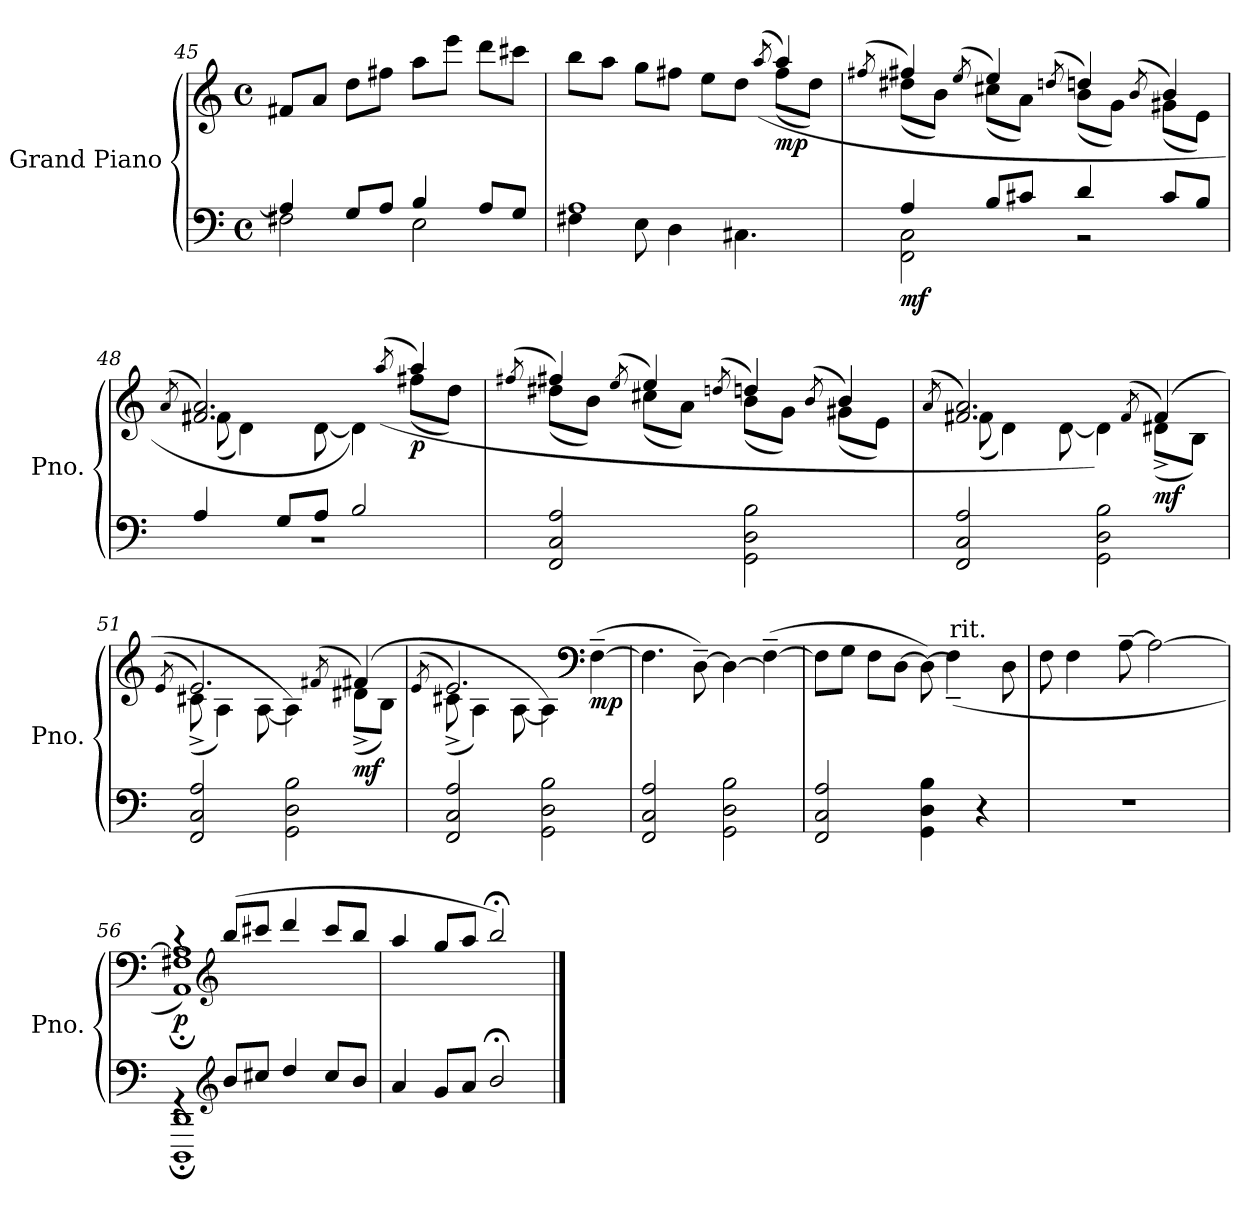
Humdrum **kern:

**kern	**kern	**dynam
*part1	*part1	*part1
*staff2	*staff1	*staff1/2
*I"Grand Piano	*	*
*I'Pno.	*	*
*clefF4	*clefG2	*
*k[]	*k[]	*
*M4/4	*M4/4	*
*met(c)	*met(c)	*
=45	=45	=45
*^	*	*
4A/]	2F#X\	8f#X/L	.
.	.	8a/J	.
8G/L	.	8dd\L	.
8A/J	.	8ff#X\J	.
4B/	2E\	8aa\L	.
.	.	8eee\J	.
8A/L	.	8ddd\L	.
8G/J	.	8ccc#X\J	.
!!LO:LB:g=z
=46	=46	=46	=46
*	*	*^	*
1A	4F#X\	8bb\L	2.ryy	.
.	.	8aa\J	.	.
.	8E\	8gg\L	.	.
.	4D\	8ff#X\J	.	.
.	.	8ee\L	.	.
.	4.C#X\	8dd\J	.	.
.	.	(>(>8qaa/	.	.
!	!	!	!	!LO:DY:b
.	.	4aa/)	(<8ff#\L	mp
.	.	.	8dd\J)	.
=47	=47	=47	=47	=47
.	.	(>8qff#X/	.	.
!	!	!	!	!LO:DY:b=2
4A/	2FF\ 2C\	4ff#/)	(<8dd#X\L	mf
.	.	.	8b\J)	.
.	.	(>8qee/	.	.
8B/L	.	4ee/)	(<8cc#X\L	.
8c#X/J	.	.	8a\J)	.
.	.	(>8qddn/	.	.
4d/	2r	4dd/)	(<8b\L	.
.	.	.	8g\J)	.
.	.	(>8qb/	.	.
8c#/L	.	4b/)	(<8g#X\L	.
8B/J	.	.	8e\J)	.
=48	=48	=48	=48	=48
.	.	(>8qa/	.	.
4A/	1r	2.f#X/ 2.a/)	(<8f#\	.
.	.	.	4d\)	.
8G/L	.	.	.	.
8A/J	.	.	[8d\	.
2B/	.	.	4d\])	.
.	.	(>(>8qaa/	.	.
!	!	!	!	!LO:DY:b
.	.	4aa/)	(<8ff#X\L	p
.	.	.	8dd\J)	.
*v	*v	*	*	*
!!LO:LB:g=z	!!
=49	=49	=49	=49
.	(>8qff#X/	.	.
2FF/ 2C/ 2A/	4ff#/)	(<8dd#X\L	.
.	.	8b\J)	.
.	(>8qee/	.	.
.	4ee/)	(<8cc#X\L	.
.	.	8a\J)	.
.	(>8qddn/	.	.
2GG\ 2D\ 2B\	4dd/)	(<8b\L	.
.	.	8g\J)	.
.	(>8qb/	.	.
.	4b/)	(<8g#X\L	.
.	.	8e\J)	.
=50	=50	=50	=50
.	(>8qa/	.	.
2FF/ 2C/ 2A/	2.f#X/ 2.a/)	(<8f#\	.
.	.	4d\)	.
.	.	[8d\	.
2GG\ 2D\ 2B\	.	4d\])	.
.	(>8qf#/	.	.
!	!	!	!LO:DY:b
.	(>4f#/)	(<8d#X^\L	mf
.	.	8B\J)	.
=51	=51	=51	=51
.	(>8qe/	.	.
2FF/ 2C/ 2A/	2.e/)	(<8c#X^\	.
.	.	4A\)	.
.	.	[8A\	.
2GG\ 2D\ 2B\	.	4A\])	.
.	(>8qf#X/	.	.
!	!	!	!LO:DY:b
.	(>4f#/)	(<8d#X^\L	mf
.	.	8B\J)	.
=52	=52	=52	=52
.	(>8qe/	.	.
2FF/ 2C/ 2A/	2.e/)	(<8c#X^\	.
.	.	4A\)	.
.	.	[8A\	.
2GG\ 2D\ 2B\	.	4A\])	.
*	*clefF4	*	*
!	!	!	!LO:DY:b
.	4ryy	(>[4F~\	mp
!!LO:LB:g=z	!!
=53	=53	=53	=53
2FF/ 2C/ 2A/	2.ryy	4.F\]	.
.	.	[8D~\)	.
2GG\ 2D\ 2B\	.	4D\_	.
.	(>[4F~\	4D\yy]	.
=54	=54	=54	=54
2FF/ 2C/ 2A/	8F\L]	8ryy	.
*	*v	*v	*
.	8G\J	.
.	8F\L	.
.	[8D\J	.
4GG\ 4D\ 4B\	8D\_)	.
*	*^	*
!	!LO:TX:a:t=rit.	!	!
.	8D/yy]	(>4F~\	.
4r	4ryy	.	.
.	.	8D\	.
=55	=55	=55	=55
1r	4ryy	8F\	.
.	.	4F\	.
.	4ryy	.	.
.	.	[8A~\	.
.	4ryy	2A\_	.
.	4ryy	.	.
=56	=56	=56	=56
*^	*	*	*
!	!	!	!	!LO:DY:b
4rGG	1DDD; 1DD;	4rc	1AA; 1F#X; 1A];)	p
*clefG2	*	*clefG2	*	*
!	!	!	!	!LO:DY:b
!	!	!	!	!LO:DY:n=1:b
8b/L	.	(>8bb/L	.	pp other-dynamics
8cc#X/J	.	8ccc#X/J	.	.
4dd/	.	4ddd/	.	.
8cc#/L	.	8ccc#/L	.	.
8b/J	.	8bb/J	.	.
*v	*v	*	*	*
*	*v	*v	*
=57	=57	=57
4a/	4aa/	.
8g/L	8gg/L	.
8a/J	8aa/J	.
2b;</	2bb;</)	.
==	==	==
*-	*-	*-
